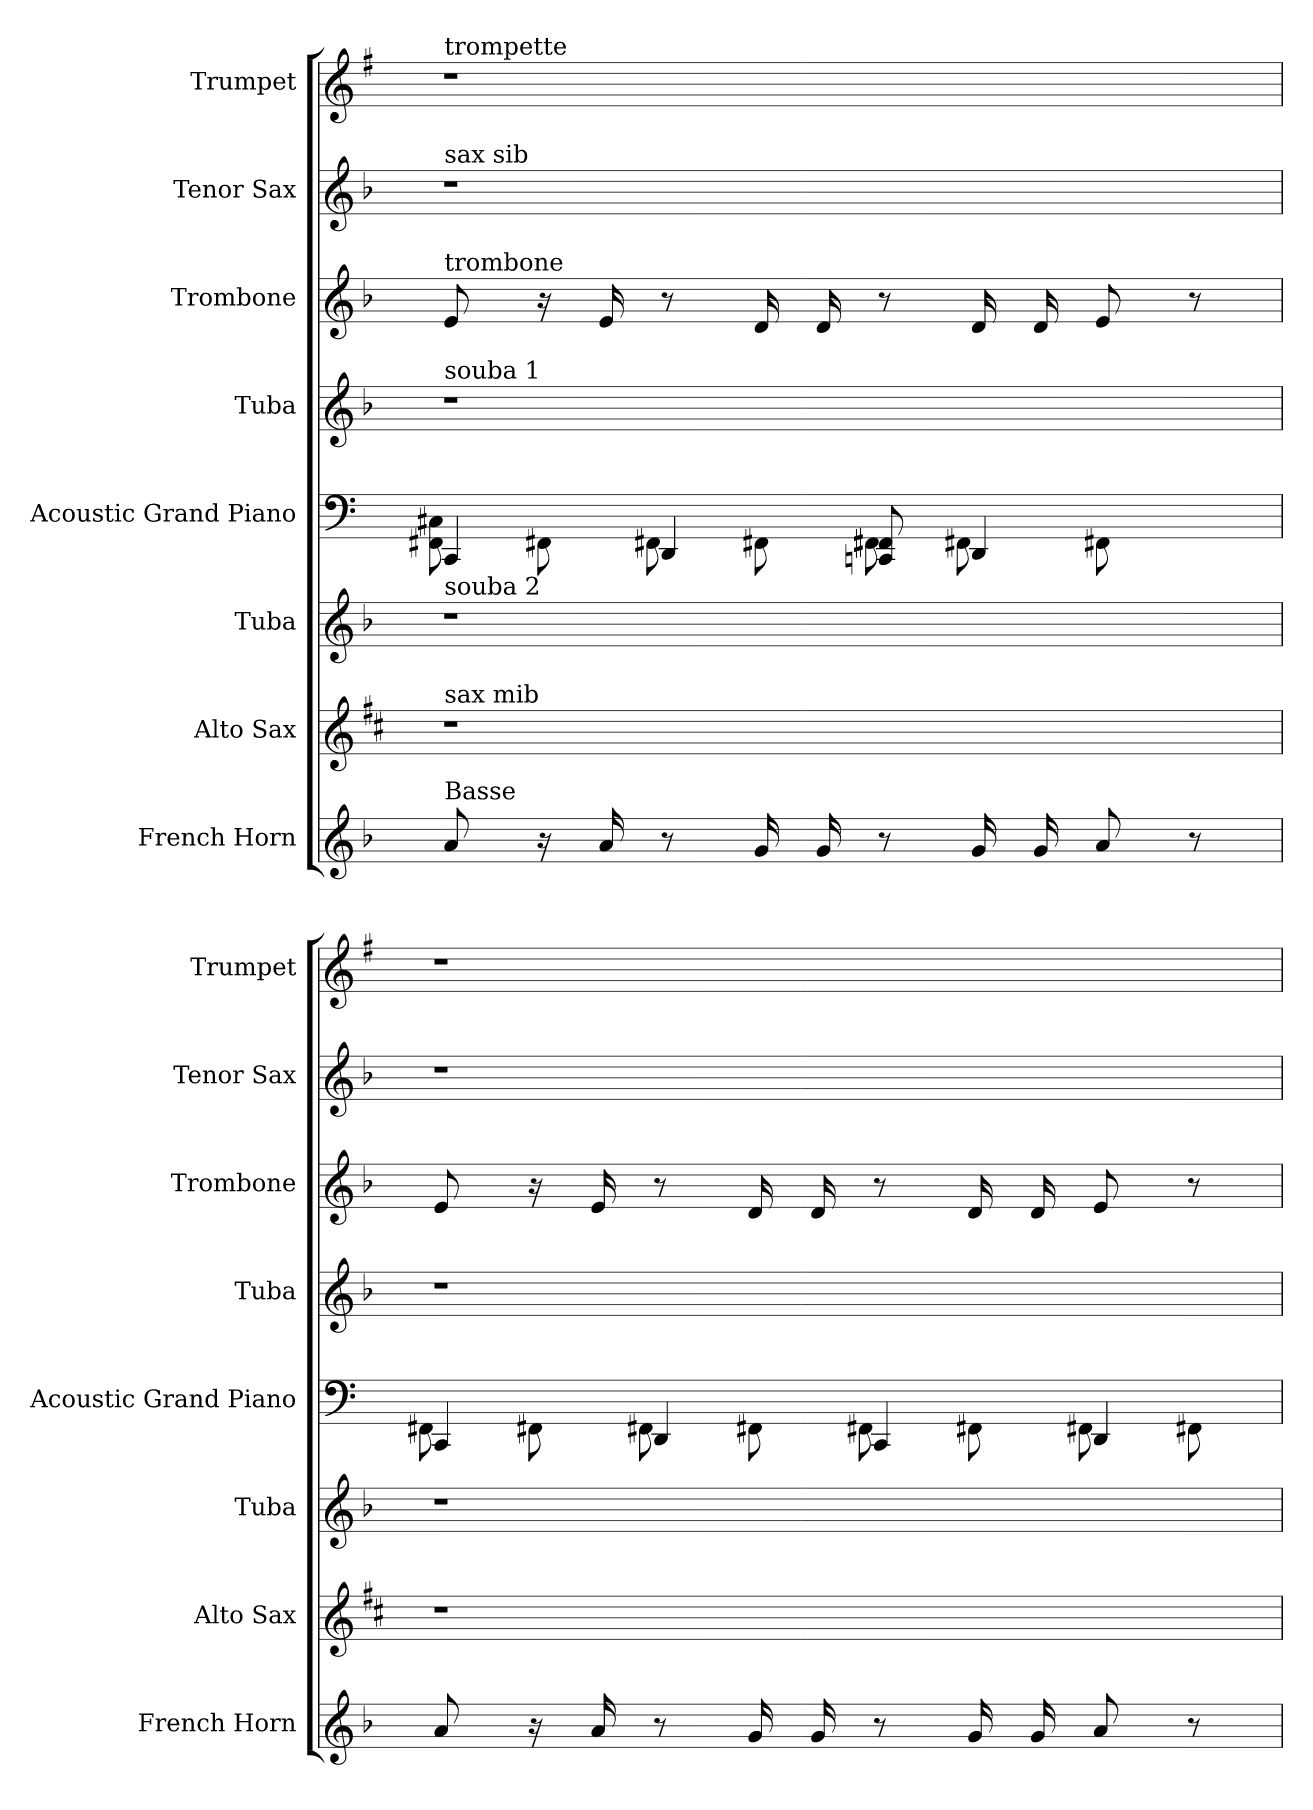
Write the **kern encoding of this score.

**kern	**kern	**kern	**kern	**kern	**kern	**kern	**kern
*part8	*part7	*part6	*part5	*part4	*part3	*part2	*part1
*staff8	*staff7	*staff6	*staff5	*staff4	*staff3	*staff2	*staff1
*I"French Horn	*I"Alto Sax	*I"Tuba	*I"Acoustic Grand Piano	*I"Tuba	*I"Trombone	*I"Tenor Sax	*I"Trumpet
*I'French Horn	*I'Alto Sax	*I'Tuba	*I'Acoustic Grand Piano	*I'Tuba	*I'Trombone	*I'Tenor Sax	*I'Trumpet
*clefG2	*clefG2	*clefG2	*clefF4	*clefG2	*clefG2	*clefG2	*clefG2
*ITrd8c14	*ITrd5c9	*ITrd15c26	*	*ITrd15c26	*ITrd8c14	*ITrd8c14	*ITrd1c2
*k[b-]	*k[b-]	*k[b-]	*	*k[b-]	*k[b-]	*k[b-]	*k[b-]
=	=	=	=	=	=	=	=
*	*	*	*^	*	*	*	*
!	!	!	!	!	!	!	!	!LO:TX:a:t=trompette
!	!	!	!	!	!	!	!LO:TX:a:t=sax sib	!
!	!	!	!	!	!	!LO:TX:a:t=trombone	!	!
!	!	!	!	!	!LO:TX:a:t=souba  1	!	!	!
!	!	!LO:TX:a:t=souba 2	!	!	!	!	!	!
!	!LO:TX:a:t=sax mib	!	!	!	!	!	!	!
!LO:TX:a:t=Basse	!	!	!	!	!	!	!	!
8A	1r	1r	4CC	8FF#X 8C#X	1r	8E	1r	1r
16r	.	.	.	8FF#X	.	16r	.	.
16A	.	.	.	.	.	16E	.	.
8r	.	.	4DD	8FF#X	.	8r	.	.
16G	.	.	.	8FF#X	.	16D	.	.
16G	.	.	.	.	.	16D	.	.
8r	.	.	8CCn 8FF#X	8FF#X	.	8r	.	.
16G	.	.	4DD	8FF#X	.	16D	.	.
16G	.	.	.	.	.	16D	.	.
8A	.	.	.	8FF#X	.	8E	.	.
8r	.	.	8ryy	8ryy	.	8r	.	.
=1	=1	=1	=1	=1	=1	=1	=1	=1
8A	1r	1r	4CC	8FF#X	1r	8E	1r	1r
16r	.	.	.	8FF#X	.	16r	.	.
16A	.	.	.	.	.	16E	.	.
8r	.	.	4DD	8FF#X	.	8r	.	.
16G	.	.	.	8FF#X	.	16D	.	.
16G	.	.	.	.	.	16D	.	.
8r	.	.	4CC	8FF#X	.	8r	.	.
16G	.	.	.	8FF#X	.	16D	.	.
16G	.	.	.	.	.	16D	.	.
8A	.	.	4DD	8FF#X	.	8E	.	.
8r	.	.	.	8FF#X	.	8r	.	.
*	*	*	*v	*v	*	*	*	*
=	=	=	=	=	=	=	=
*-	*-	*-	*-	*-	*-	*-	*-
